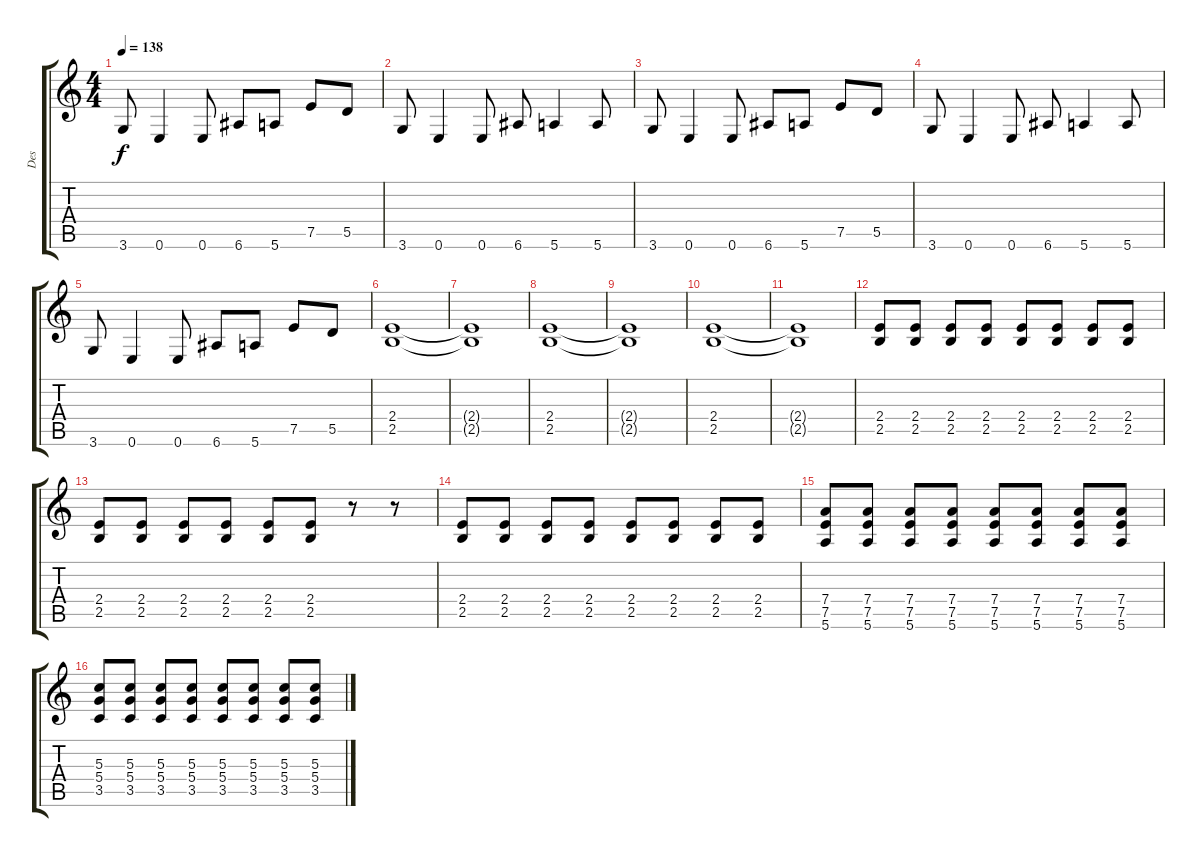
\track ("Des" "Des") {instrument distortionguitar}
\staff {score tabs}
\tuning (E4 B3 G3 D3 A2 E2) {hide}
\ts (4 4)
\tempo 138
\clef g2
\ks c
3.6.8{dy f} 0.6.4 0.6.8 6.6.8 5.6.8 7.5.8 5.5.8 |
3.6.8 0.6.4 0.6.8 6.6.8 5.6.4 5.6.8 |
3.6.8 0.6.4 0.6.8 6.6.8 5.6.8 7.5.8 5.5.8 |
3.6.8 0.6.4 0.6.8 6.6.8 5.6.4 5.6.8 |
3.6.8 0.6.4 0.6.8 6.6.8 5.6.8 7.5.8 5.5.8 |
(2.4 2.5).1 |
(2.4{t} 2.5{t}).1 |
(2.4 2.5).1 |
(2.4{t} 2.5{t}).1 |
(2.4 2.5).1 |
(2.4{t} 2.5{t}).1 |
(2.4 2.5).8 (2.4 2.5).8 (2.4 2.5).8 (2.4 2.5).8 (2.4 2.5).8 (2.4 2.5).8 (2.4 2.5).8 (2.4 2.5).8 |
(2.4 2.5).8 (2.4 2.5).8 (2.4 2.5).8 (2.4 2.5).8 (2.4 2.5).8 (2.4 2.5).8 r.8 r.8 |
(2.4 2.5).8 (2.4 2.5).8 (2.4 2.5).8 (2.4 2.5).8 (2.4 2.5).8 (2.4 2.5).8 (2.4 2.5).8 (2.4 2.5).8 |
(7.4 7.5 5.6).8 (7.4 7.5 5.6).8 (7.4 7.5 5.6).8 (7.4 7.5 5.6).8 (7.4 7.5 5.6).8 (7.4 7.5 5.6).8 (7.4 7.5 5.6).8 (7.4 7.5 5.6).8 |
(5.3 5.4 3.5).8 (5.3 5.4 3.5).8 (5.3 5.4 3.5).8 (5.3 5.4 3.5).8 (5.3 5.4 3.5).8 (5.3 5.4 3.5).8 (5.3 5.4 3.5).8 (5.3 5.4 3.5).8
